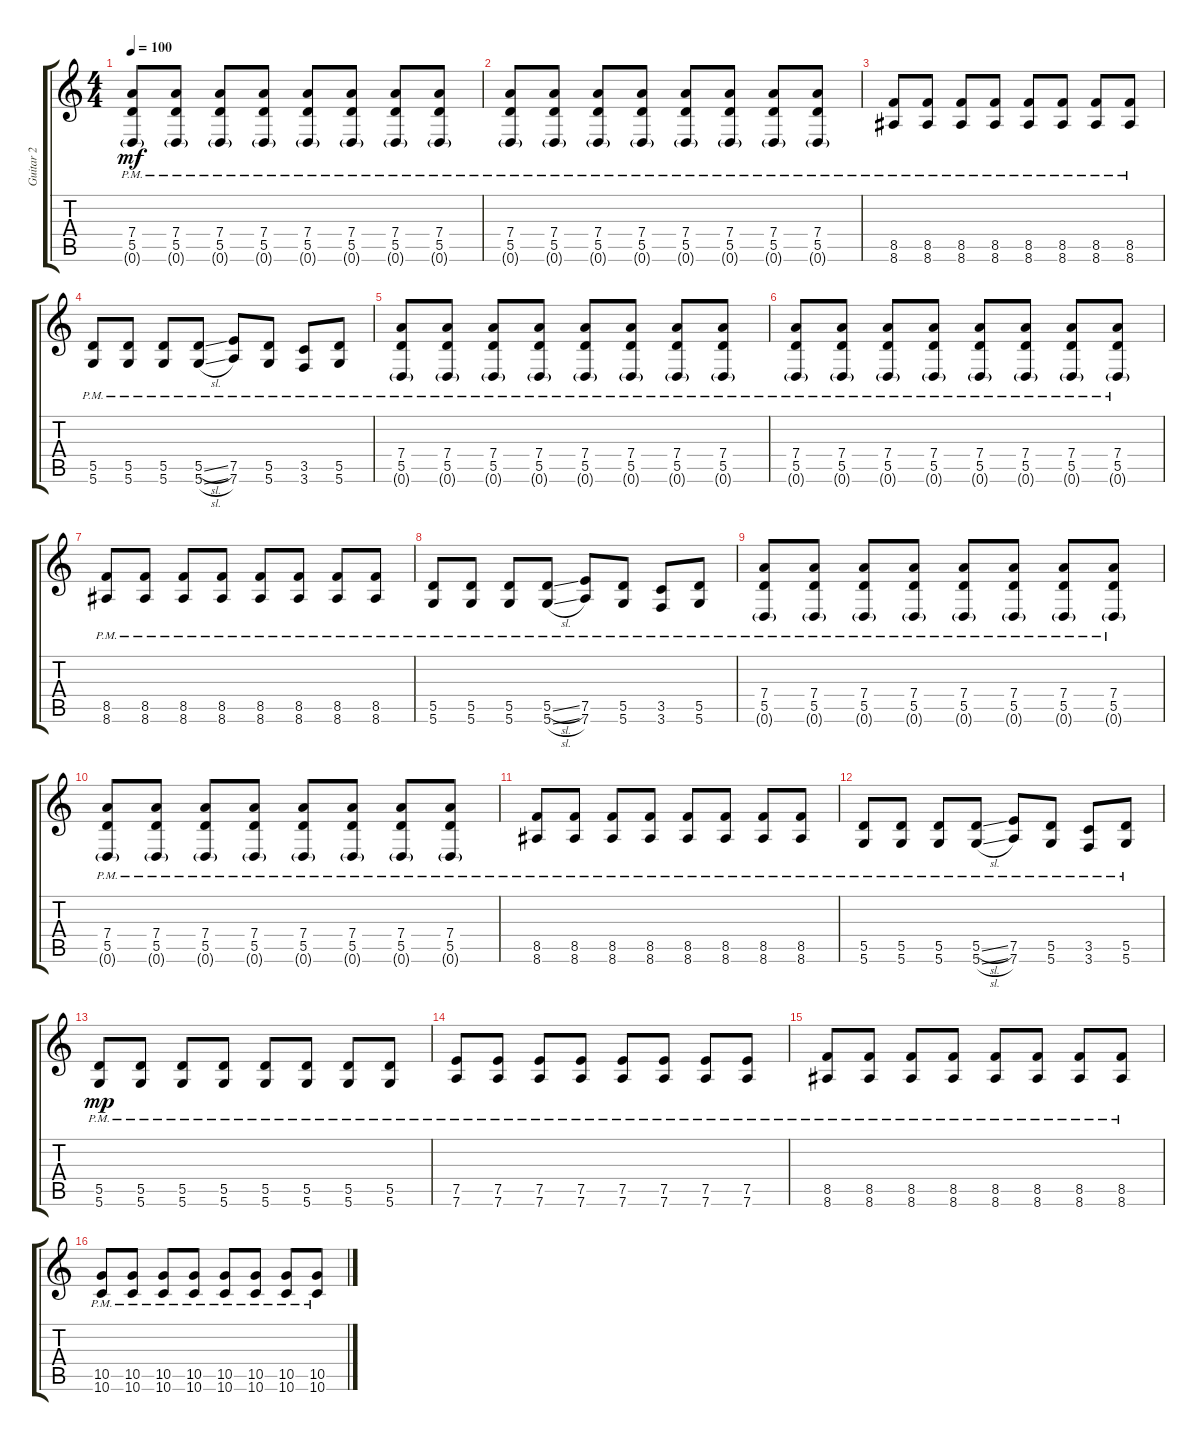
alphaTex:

\track ("Guitar 2" "Guitar 2") {instrument electricguitarclean}
\staff {score tabs}
\tuning (E4 B3 G3 D3 A2 D2) {hide}
\ts (4 4)
\tempo 100
\clef g2
\ks c
(7.4{pm} 5.5{pm} 0.6{g pm}).8{dy mf} (7.4{pm} 5.5{pm} 0.6{g pm}).8 (7.4{pm} 5.5{pm} 0.6{g pm}).8 (7.4{pm} 5.5{pm} 0.6{g pm}).8 (7.4{pm} 5.5{pm} 0.6{g pm}).8 (7.4{pm} 5.5{pm} 0.6{g pm}).8 (7.4{pm} 5.5{pm} 0.6{g pm}).8 (7.4{pm} 5.5{pm} 0.6{g pm}).8 |
(7.4{pm} 5.5{pm} 0.6{g pm}).8 (7.4{pm} 5.5{pm} 0.6{g pm}).8 (7.4{pm} 5.5{pm} 0.6{g pm}).8 (7.4{pm} 5.5{pm} 0.6{g pm}).8 (7.4{pm} 5.5{pm} 0.6{g pm}).8 (7.4{pm} 5.5{pm} 0.6{g pm}).8 (7.4{pm} 5.5{pm} 0.6{g pm}).8 (7.4{pm} 5.5{pm} 0.6{g pm}).8 |
(8.5{pm} 8.6{pm}).8 (8.5{pm} 8.6{pm}).8 (8.5{pm} 8.6{pm}).8 (8.5{pm} 8.6{pm}).8 (8.5{pm} 8.6{pm}).8 (8.5{pm} 8.6{pm}).8 (8.5{pm} 8.6{pm}).8 (8.5{pm} 8.6{pm}).8 |
(5.5{pm} 5.6{pm}).8 (5.5{pm} 5.6{pm}).8 (5.5{pm} 5.6{pm}).8 (5.5{sl pm} 5.6{sl pm}).8 (7.5{pm} 7.6{pm}).8 (5.5{pm} 5.6{pm}).8 (3.5{pm} 3.6{pm}).8 (5.5{pm} 5.6{pm}).8 |
(7.4{pm} 5.5{pm} 0.6{g pm}).8 (7.4{pm} 5.5{pm} 0.6{g pm}).8 (7.4{pm} 5.5{pm} 0.6{g pm}).8 (7.4{pm} 5.5{pm} 0.6{g pm}).8 (7.4{pm} 5.5{pm} 0.6{g pm}).8 (7.4{pm} 5.5{pm} 0.6{g pm}).8 (7.4{pm} 5.5{pm} 0.6{g pm}).8 (7.4{pm} 5.5{pm} 0.6{g pm}).8 |
(7.4{pm} 5.5{pm} 0.6{g pm}).8 (7.4{pm} 5.5{pm} 0.6{g pm}).8 (7.4{pm} 5.5{pm} 0.6{g pm}).8 (7.4{pm} 5.5{pm} 0.6{g pm}).8 (7.4{pm} 5.5{pm} 0.6{g pm}).8 (7.4{pm} 5.5{pm} 0.6{g pm}).8 (7.4{pm} 5.5{pm} 0.6{g pm}).8 (7.4{pm} 5.5{pm} 0.6{g pm}).8 |
(8.5{pm} 8.6{pm}).8 (8.5{pm} 8.6{pm}).8 (8.5{pm} 8.6{pm}).8 (8.5{pm} 8.6{pm}).8 (8.5{pm} 8.6{pm}).8 (8.5{pm} 8.6{pm}).8 (8.5{pm} 8.6{pm}).8 (8.5{pm} 8.6{pm}).8 |
(5.5{pm} 5.6{pm}).8 (5.5{pm} 5.6{pm}).8 (5.5{pm} 5.6{pm}).8 (5.5{sl pm} 5.6{sl pm}).8 (7.5{pm} 7.6{pm}).8 (5.5{pm} 5.6{pm}).8 (3.5{pm} 3.6{pm}).8 (5.5{pm} 5.6{pm}).8 |
(7.4{pm} 5.5{pm} 0.6{g pm}).8 (7.4{pm} 5.5{pm} 0.6{g pm}).8 (7.4{pm} 5.5{pm} 0.6{g pm}).8 (7.4{pm} 5.5{pm} 0.6{g pm}).8 (7.4{pm} 5.5{pm} 0.6{g pm}).8 (7.4{pm} 5.5{pm} 0.6{g pm}).8 (7.4{pm} 5.5{pm} 0.6{g pm}).8 (7.4{pm} 5.5{pm} 0.6{g pm}).8 |
(7.4{pm} 5.5{pm} 0.6{g pm}).8 (7.4{pm} 5.5{pm} 0.6{g pm}).8 (7.4{pm} 5.5{pm} 0.6{g pm}).8 (7.4{pm} 5.5{pm} 0.6{g pm}).8 (7.4{pm} 5.5{pm} 0.6{g pm}).8 (7.4{pm} 5.5{pm} 0.6{g pm}).8 (7.4{pm} 5.5{pm} 0.6{g pm}).8 (7.4{pm} 5.5{pm} 0.6{g pm}).8 |
(8.5{pm} 8.6{pm}).8 (8.5{pm} 8.6{pm}).8 (8.5{pm} 8.6{pm}).8 (8.5{pm} 8.6{pm}).8 (8.5{pm} 8.6{pm}).8 (8.5{pm} 8.6{pm}).8 (8.5{pm} 8.6{pm}).8 (8.5{pm} 8.6{pm}).8 |
(5.5{pm} 5.6{pm}).8 (5.5{pm} 5.6{pm}).8 (5.5{pm} 5.6{pm}).8 (5.5{sl pm} 5.6{sl pm}).8 (7.5{pm} 7.6{pm}).8 (5.5{pm} 5.6{pm}).8 (3.5{pm} 3.6{pm}).8 (5.5{pm} 5.6{pm}).8 |
(5.5{pm} 5.6{pm}).8{dy mp} (5.5{pm} 5.6{pm}).8 (5.5{pm} 5.6{pm}).8 (5.5{pm} 5.6{pm}).8 (5.5{pm} 5.6{pm}).8 (5.5{pm} 5.6{pm}).8 (5.5{pm} 5.6{pm}).8 (5.5{pm} 5.6{pm}).8 |
(7.5{pm} 7.6{pm}).8 (7.5{pm} 7.6{pm}).8 (7.5{pm} 7.6{pm}).8 (7.5{pm} 7.6{pm}).8 (7.5{pm} 7.6{pm}).8 (7.5{pm} 7.6{pm}).8 (7.5{pm} 7.6{pm}).8 (7.5{pm} 7.6{pm}).8 |
(8.5{pm} 8.6{pm}).8 (8.5{pm} 8.6{pm}).8 (8.5{pm} 8.6{pm}).8 (8.5{pm} 8.6{pm}).8 (8.5{pm} 8.6{pm}).8 (8.5{pm} 8.6{pm}).8 (8.5{pm} 8.6{pm}).8 (8.5{pm} 8.6{pm}).8 |
(10.5{pm} 10.6{pm}).8 (10.5{pm} 10.6{pm}).8 (10.5{pm} 10.6{pm}).8 (10.5{pm} 10.6{pm}).8 (10.5{pm} 10.6{pm}).8 (10.5{pm} 10.6{pm}).8 (10.5{pm} 10.6{pm}).8 (10.5{pm} 10.6{pm}).8
